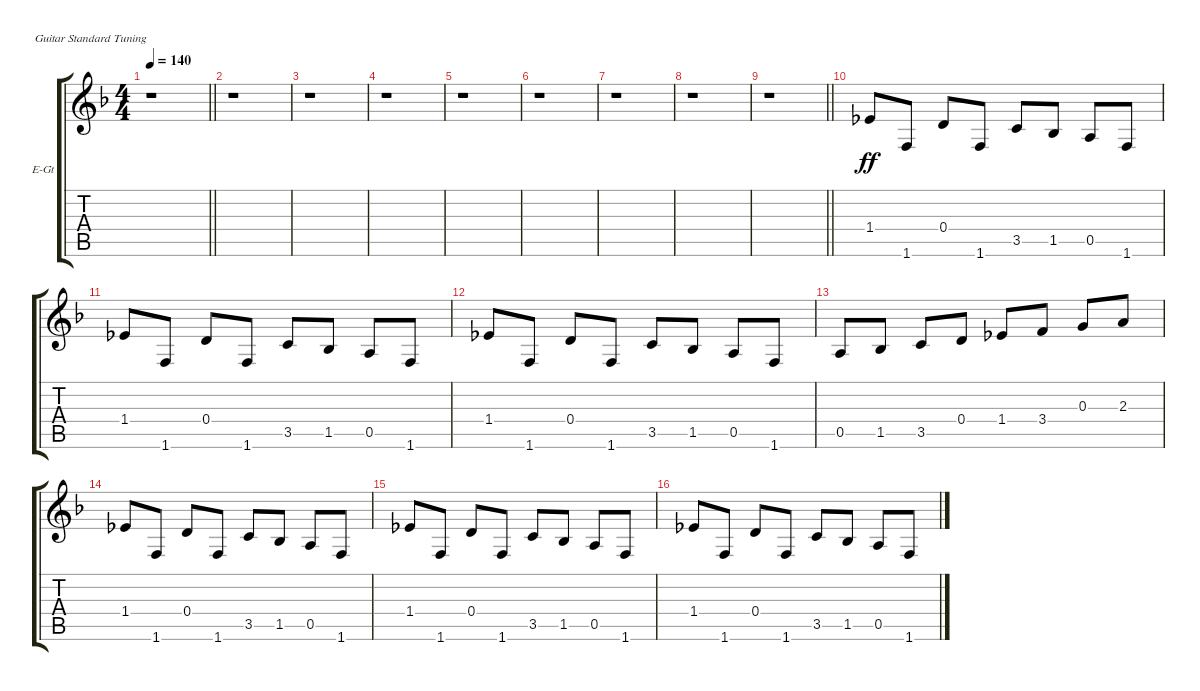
\defaultSystemsLayout 4
\bracketExtendMode groupsimilarinstruments
\firstSystemTrackNameOrientation horizontal
\otherSystemsTrackNameOrientation horizontal
\track ("Electric Guitar (Clean)" "E-Gt") {instrument electricguitarclean}
\staff {score tabs}
\tuning (E4 B3 G3 D3 A2 E2)
\ts (4 4)
\tempo 140
\clef g2
\barLineRight lightlight
\ks f
r.1{dy ff instrument electricguitarclean} |
r.1 |
r.1 |
r.1 |
r.1 |
r.1 |
r.1 |
r.1 |
\barLineRight lightlight
r.1 |
1.4.8 1.6.8 0.4.8 1.6.8 3.5.8 1.5.8 0.5.8 1.6.8 |
1.4.8 1.6.8 0.4.8 1.6.8 3.5.8 1.5.8 0.5.8 1.6.8 |
1.4.8 1.6.8 0.4.8 1.6.8 3.5.8 1.5.8 0.5.8 1.6.8 |
0.5.8 1.5.8 3.5.8 0.4.8 1.4.8 3.4.8 0.3.8 2.3.8 |
1.4.8 1.6.8 0.4.8 1.6.8 3.5.8 1.5.8 0.5.8 1.6.8 |
1.4.8 1.6.8 0.4.8 1.6.8 3.5.8 1.5.8 0.5.8 1.6.8 |
1.4.8 1.6.8 0.4.8 1.6.8 3.5.8 1.5.8 0.5.8 1.6.8
